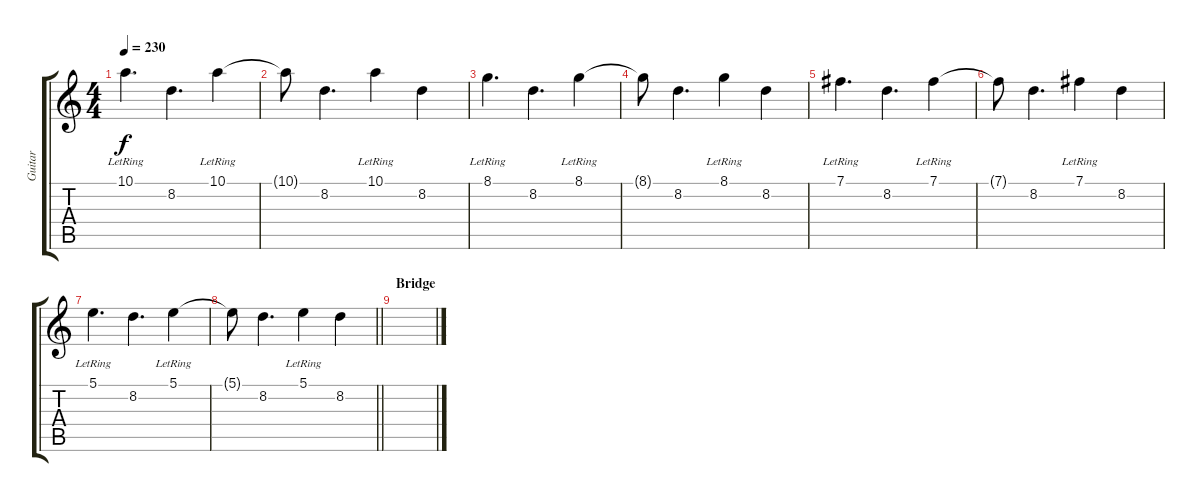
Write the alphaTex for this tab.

\track ("Guitar" "Guitar") {instrument distortionguitar}
\staff {score tabs}
\tuning (B3 Gb3 D3 A2 E2 B1) {hide}
\ts (4 4)
\tempo 230
\clef g2
\ks c
10.1{lr}.4{d dy f} 8.2.4{d} 10.1{lr}.4 |
10.1{t}.8 8.2.4{d} 10.1{lr}.4 8.2.4 |
8.1{lr}.4{d} 8.2.4{d} 8.1{lr}.4 |
8.1{t}.8 8.2.4{d} 8.1{lr}.4 8.2.4 |
7.1{lr}.4{d} 8.2.4{d} 7.1{lr}.4 |
7.1{t}.8 8.2.4{d} 7.1{lr}.4 8.2.4 |
5.1{lr}.4{d} 8.2.4{d} 5.1{lr}.4 |
\barLineRight lightlight
5.1{t}.8 8.2.4{d} 5.1{lr}.4 8.2.4 |
\section ("" "Bridge")
